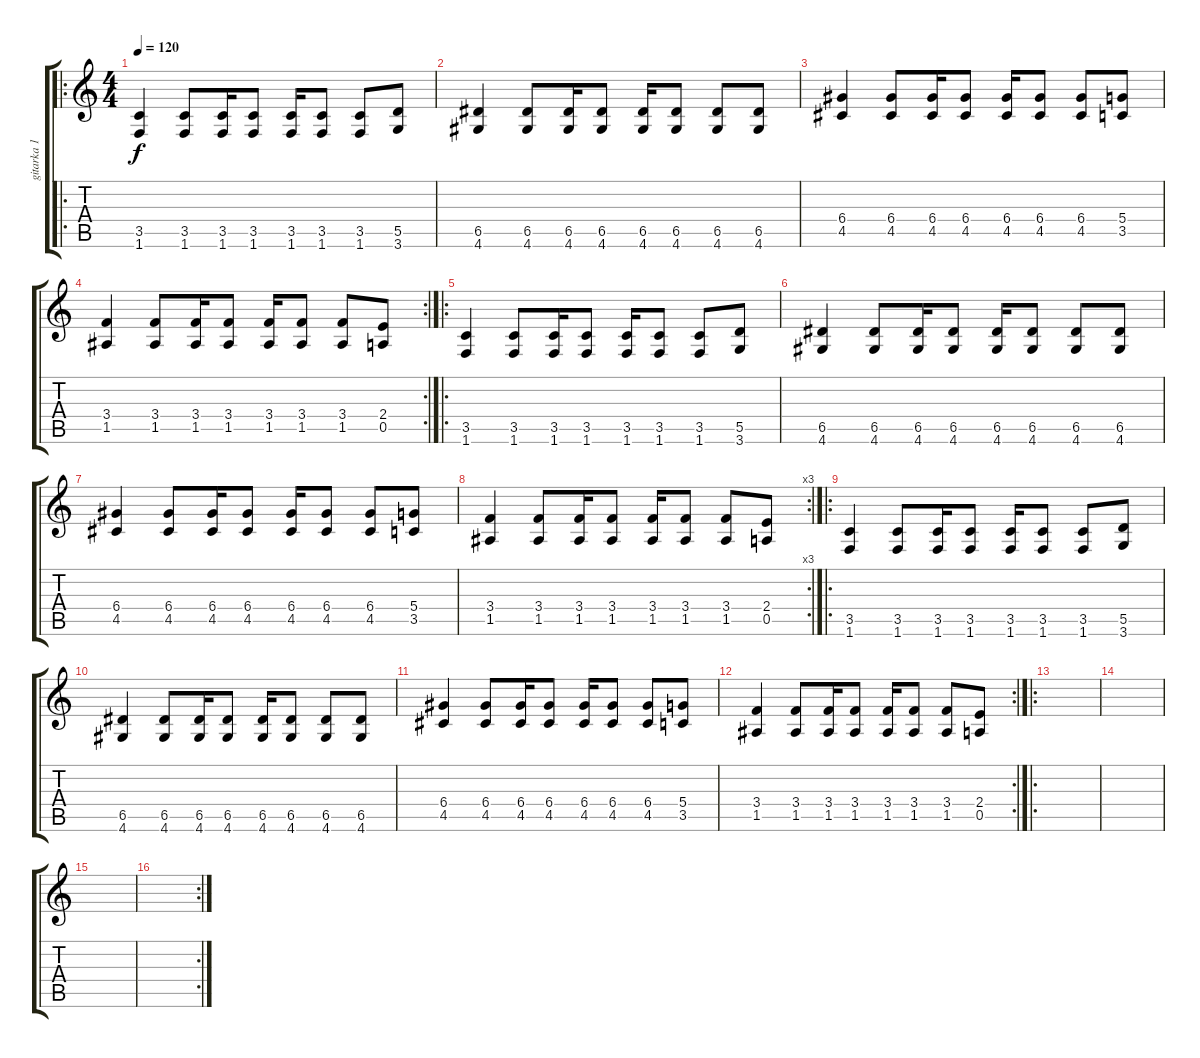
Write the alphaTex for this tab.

\track ("gitarka 1" "gitarka 1") {instrument distortionguitar}
\staff {score tabs}
\tuning (E4 B3 G3 D3 A2 E2) {hide}
\ro
\ts (4 4)
\tempo 120
\clef g2
\ks c
(3.5 1.6).4{dy f instrument distortionguitar} (3.5 1.6).8 (3.5 1.6).16 (3.5 1.6).8 (3.5 1.6).16 (3.5 1.6).8 (3.5 1.6).8 (5.5 3.6).8 |
(6.5 4.6).4 (6.5 4.6).8 (6.5 4.6).16 (6.5 4.6).8 (6.5 4.6).16 (6.5 4.6).8 (6.5 4.6).8 (6.5 4.6).8 |
(6.4 4.5).4 (6.4 4.5).8 (6.4 4.5).16 (6.4 4.5).8 (6.4 4.5).16 (6.4 4.5).8 (6.4 4.5).8 (5.4 3.5).8 |
\rc 2
(3.4 1.5).4 (3.4 1.5).8 (3.4 1.5).16 (3.4 1.5).8 (3.4 1.5).16 (3.4 1.5).8 (3.4 1.5).8 (2.4 0.5).8 |
\ro
(3.5 1.6).4 (3.5 1.6).8 (3.5 1.6).16 (3.5 1.6).8 (3.5 1.6).16 (3.5 1.6).8 (3.5 1.6).8 (5.5 3.6).8 |
(6.5 4.6).4 (6.5 4.6).8 (6.5 4.6).16 (6.5 4.6).8 (6.5 4.6).16 (6.5 4.6).8 (6.5 4.6).8 (6.5 4.6).8 |
(6.4 4.5).4 (6.4 4.5).8 (6.4 4.5).16 (6.4 4.5).8 (6.4 4.5).16 (6.4 4.5).8 (6.4 4.5).8 (5.4 3.5).8 |
\rc 3
(3.4 1.5).4 (3.4 1.5).8 (3.4 1.5).16 (3.4 1.5).8 (3.4 1.5).16 (3.4 1.5).8 (3.4 1.5).8 (2.4 0.5).8 |
\ro
(3.5 1.6).4 (3.5 1.6).8 (3.5 1.6).16 (3.5 1.6).8 (3.5 1.6).16 (3.5 1.6).8 (3.5 1.6).8 (5.5 3.6).8 |
(6.5 4.6).4 (6.5 4.6).8 (6.5 4.6).16 (6.5 4.6).8 (6.5 4.6).16 (6.5 4.6).8 (6.5 4.6).8 (6.5 4.6).8 |
(6.4 4.5).4 (6.4 4.5).8 (6.4 4.5).16 (6.4 4.5).8 (6.4 4.5).16 (6.4 4.5).8 (6.4 4.5).8 (5.4 3.5).8 |
\rc 2
(3.4 1.5).4 (3.4 1.5).8 (3.4 1.5).16 (3.4 1.5).8 (3.4 1.5).16 (3.4 1.5).8 (3.4 1.5).8 (2.4 0.5).8 |
\ro
|
|
|
\rc 2
